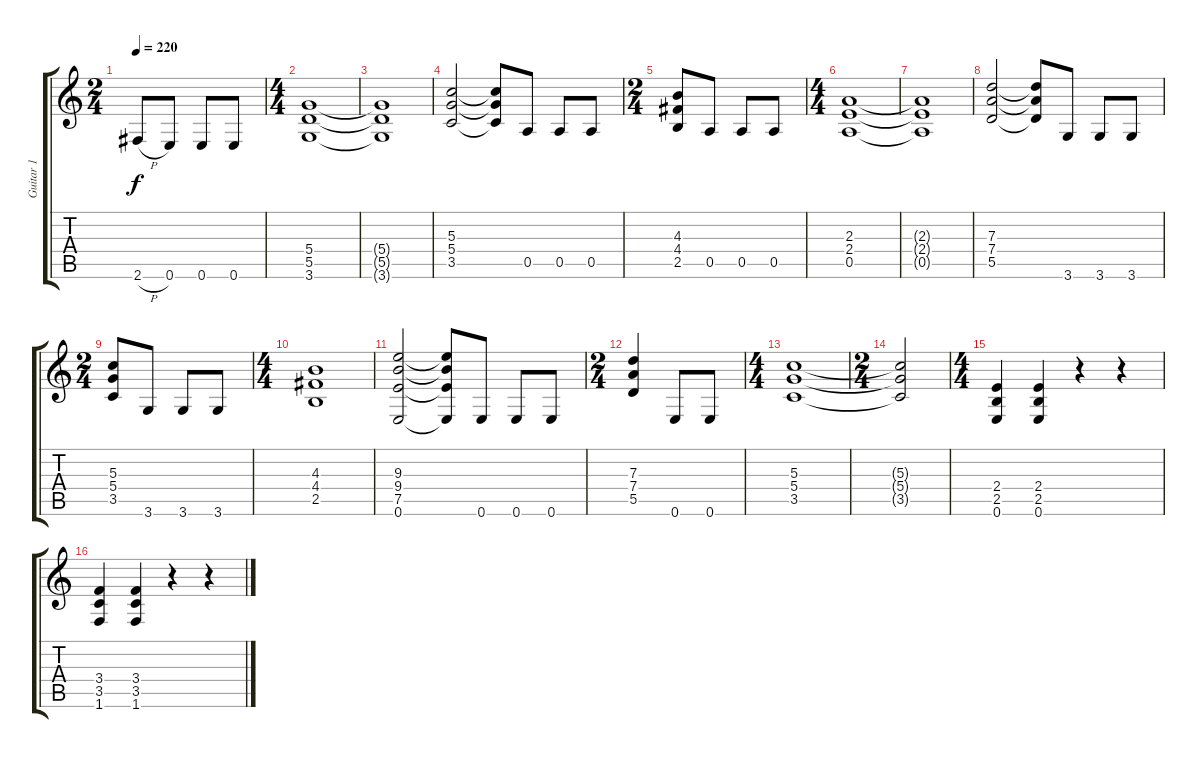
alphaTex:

\track ("Guitar 1" "Guitar 1") {instrument electricguitarmuted}
\staff {score tabs}
\tuning (E4 B3 G3 D3 A2 E2) {hide}
\ts (2 4)
\tempo 220
\clef g2
\ks c
2.6{h}.8{dy f instrument overdrivenguitar} 0.6.8 0.6.8{instrument electricguitarmuted} 0.6.8 |
\ts (4 4)
(5.4 5.5 3.6).1{instrument overdrivenguitar} |
(5.4{t} 5.5{t} 3.6{t}).1 |
(5.3 5.4 3.5).2 (5.3{t} 5.4{t} 3.5{t}).8 0.5.8{instrument electricguitarmuted} 0.5.8 0.5.8 |
\ts (2 4)
(4.3 4.4 2.5).8{instrument overdrivenguitar} 0.5.8{instrument electricguitarmuted} 0.5.8 0.5.8 |
\ts (4 4)
(2.3 2.4 0.5).1{instrument overdrivenguitar} |
(2.3{t} 2.4{t} 0.5{t}).1 |
(7.3 7.4 5.5).2 (7.3{t} 7.4{t} 5.5{t}).8 3.6.8{instrument electricguitarmuted} 3.6.8 3.6.8 |
\ts (2 4)
(5.3 5.4 3.5).8{instrument overdrivenguitar} 3.6.8{instrument electricguitarmuted} 3.6.8 3.6.8 |
\ts (4 4)
(4.3 4.4 2.5).1{instrument overdrivenguitar} |
(9.3 9.4 7.5 0.6).2 (9.3{t} 9.4{t} 7.5{t} 0.6{t}).8 0.6.8{instrument electricguitarmuted} 0.6.8 0.6.8 |
\ts (2 4)
(7.3 7.4 5.5).4{instrument overdrivenguitar} 0.6.8{instrument electricguitarmuted} 0.6.8 |
\ts (4 4)
(5.3 5.4 3.5).1{instrument overdrivenguitar} |
\ts (2 4)
(5.3{t} 5.4{t} 3.5{t}).2 |
\ts (4 4)
(2.4 2.5 0.6).4 (2.4 2.5 0.6).4 r.4 r.4 |
(3.4 3.5 1.6).4 (3.4 3.5 1.6).4 r.4 r.4
